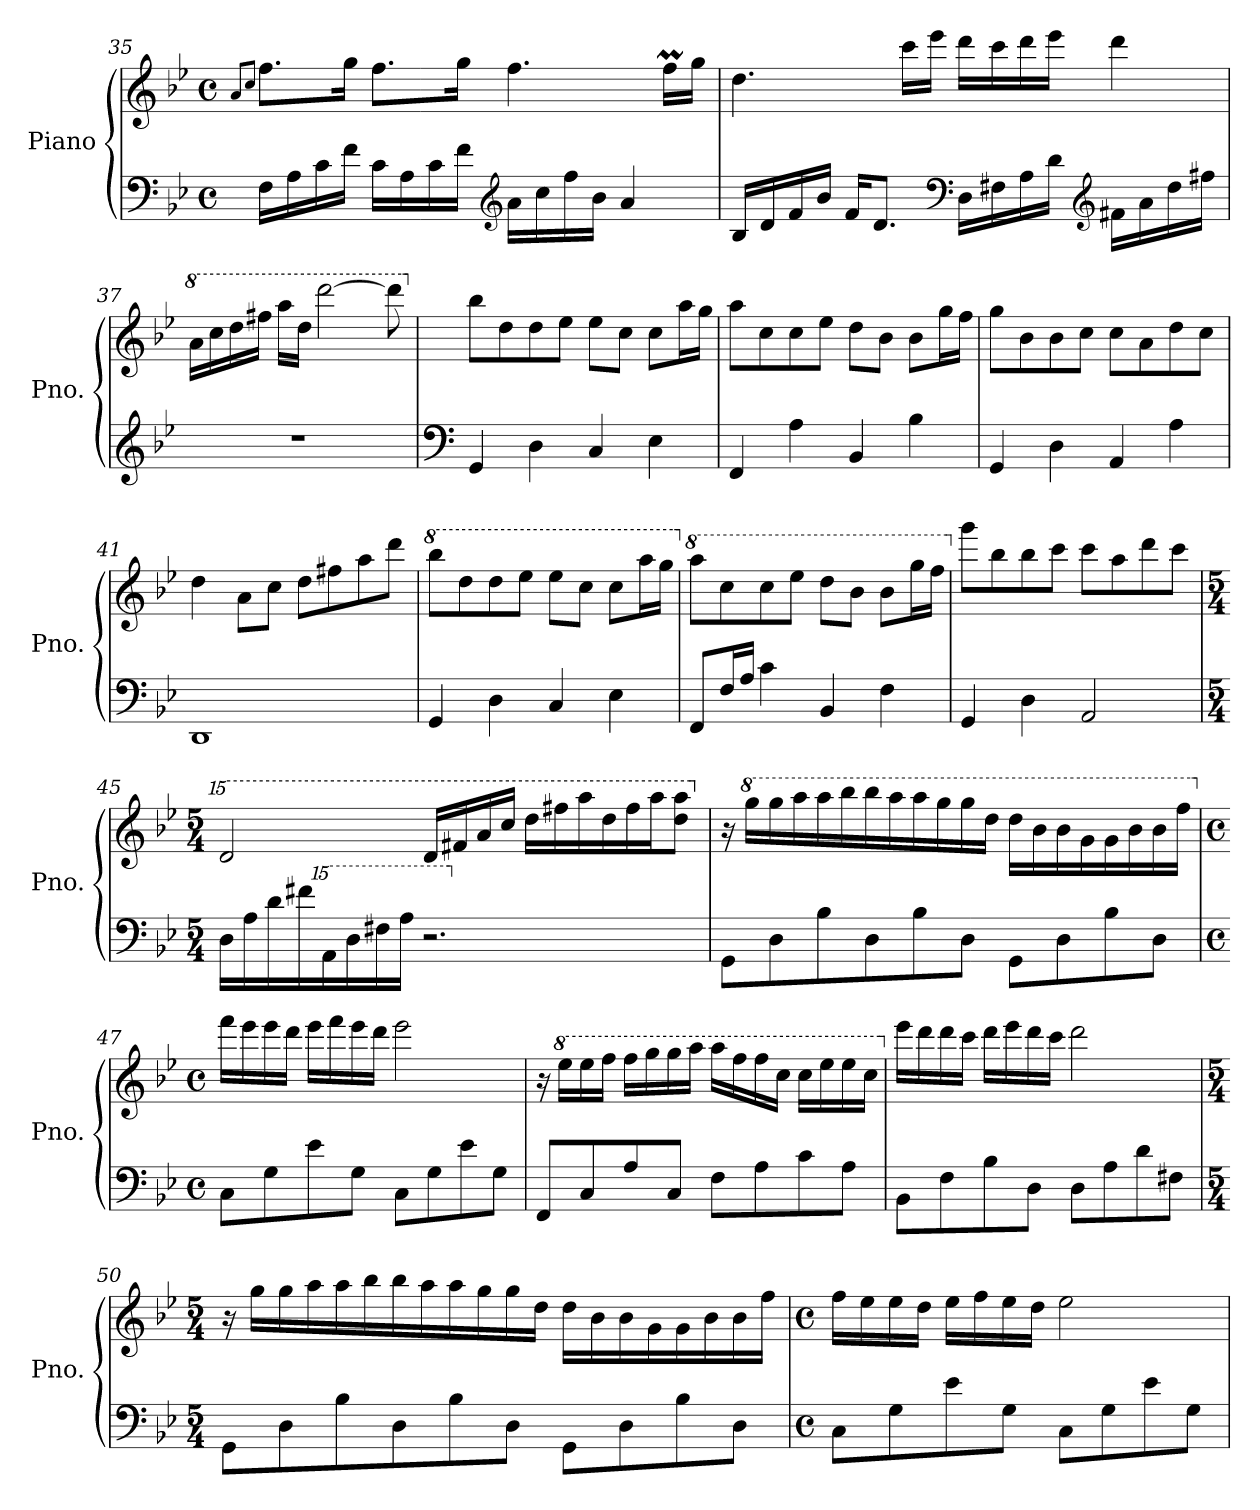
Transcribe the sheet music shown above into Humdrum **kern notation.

**kern	**kern
*part1	*part1
*staff2	*staff1
*I"Piano	*
*I'Pno.	*
!!LO:LB:g=z
*clefF4	*clefG2
*k[b-e-]	*k[b-e-]
*M4/4	*M4/4
*met(c)	*met(c)
=35	=35
.	8qa/L
.	8qcc/J
16F\LL	8.ff\L
16A\	.
16c\	.
16f\JJ	16gg\Jk
16c\LL	8.ff\L
16A\	.
16c\	.
16f\JJ	16gg\Jk
*clefG2	*
16a\LL	4.ff\
16cc\	.
16ff\	.
16b-\JJ	.
4a/	.
.	16ffM\LL
.	16gg\JJ
=36	=36
16B-/LL	4.dd\
16d/	.
16f/	.
16b-/JJ	.
16f/KL	.
8.d/J	.
.	16ccc\LL
.	16eee-\JJ
*clefF4	*
16D\LL	16ddd\LL
16F#X\	16ccc\
16A\	16ddd\
16d\JJ	16eee-\JJ
*clefG2	*
16f#X\LL	4ddd\
16a\	.
16dd\	.
16ff#X\JJ	.
!!LO:LB:g=z
=37	=37
*	*8va
1r	16aa\LL
.	16ccc\
.	16ddd\
.	16fff#X\JJ
.	16aaa\LL
.	16ddd\JJ
.	[2dddd\
.	8dddd\]
=38	=38
*clefF4	*
*	*X8va
4GG/	8bb-\L
.	8dd\
4D\	8dd\
.	8ee-\J
4C/	8ee-\L
.	8cc\J
4E-\	8cc\L
.	16aa\L
.	16gg\JJ
=39	=39
4FF/	8aa\L
.	8cc\
4A\	8cc\
.	8ee-\J
4BB-/	8dd\L
.	8b-\J
4B-\	8b-\L
.	16gg\L
.	16ff\JJ
=40	=40
4GG/	8gg\L
.	8b-\
4D\	8b-\
.	8cc\J
4AA/	8cc\L
.	8a\
4A\	8dd\
.	8cc\J
=41	=41
1DD	4dd\
.	8a\L
.	8cc\J
.	8dd\L
.	8ff#X\
.	8aa\
.	8ddd\J
!!LO:PB:g=z
=42	=42
*	*8va
4GG/	8bbb-\L
.	8ddd\
4D\	8ddd\
.	8eee-\J
4C/	8eee-\L
.	8ccc\J
4E-\	8ccc\L
.	16aaa\L
.	16ggg\JJ
=43	=43
*	*X8va
*	*8va
8FF/L	8aaa\L
16F/L	8ccc\
16A/JJ	.
4c\	8ccc\
.	8eee-\J
4BB-/	8ddd\L
.	8bb-\J
4F\	8bb-\L
.	16ggg\L
.	16fff\JJ
=44	=44
*	*X8va
4GG/	8ggg\L
.	8bb-\
4D\	8bb-\
.	8ccc\J
2AA/	8ccc\L
.	8aa\
.	8ddd\
.	8ccc\J
!!LO:LB:g=z
=45	=45
*M5/4	*M5/4
*	*15ma
16D\LL	2ddd/
16A\	.
16d\	.
16f#X\	.
*15ma	*
16a\	.
16dd\	.
16ff#X\	.
16aa\JJ	.
2.r	16ddd/LL
.	16fff#X/
.	16aaa/
.	16cccc/JJ
.	16dddd\LL
.	16ffff#X\
.	16aaaa\
.	16dddd\
.	16ffff#\
.	16aaaa\J
*	*MM10
.	8dddd\ 8aaaa\J
!!LO:LB:g=z
=46	=46
*X15ma	*
*	*X15ma
*	*MM75
8GG\L	16r
*	*8va
.	16ggg\LL
8D\	16ggg\
.	16aaa\
8B-\	16aaa\
.	16bbb-\
8D\	16bbb-\
.	16aaa\
8B-\	16aaa\
.	16ggg\
8D\J	16ggg\
.	16ddd\JJ
8GG\L	16ddd\LL
.	16bb-\
8D\	16bb-\
.	16gg\
8B-\	16gg\
.	16bb-\
8D\J	16bb-\
.	16fff\JJ
=47	=47
*M4/4	*M4/4
*met(c)	*met(c)
*	*X8va
8C\L	16fff\LL
.	16eee-\
8G\	16eee-\
.	16ddd\JJ
8e-\	16eee-\LL
.	16fff\
8G\J	16eee-\
.	16ddd\JJ
8C\L	2eee-\
8G\	.
8e-\	.
8G\J	.
!!LO:LB:g=z
=48	=48
8FF/L	16r
*	*8va
.	16eee-\LL
8C/	16eee-\
.	16fff\JJ
8A/	16fff\LL
.	16ggg\
8C/J	16ggg\
.	16aaa\JJ
8F\L	16aaa\LL
.	16fff\
8A\	16fff\
.	16ccc\JJ
8c\	16ccc\LL
.	16eee-\
8A\J	16eee-\
.	16ccc\JJ
=49	=49
*	*X8va
8BB-\L	16eee-\LL
.	16ddd\
8F\	16ddd\
.	16ccc\JJ
8B-\	16ddd\LL
.	16eee-\
8D\J	16ddd\
.	16ccc\JJ
8D\L	2ddd\
8A\	.
8d\	.
8F#X\J	.
!!LO:LB:g=z
=50	=50
*M5/4	*M5/4
8GG\L	16r
.	16gg\LL
8D\	16gg\
.	16aa\
8B-\	16aa\
.	16bb-\
8D\	16bb-\
.	16aa\
8B-\	16aa\
.	16gg\
8D\J	16gg\
.	16dd\JJ
8GG\L	16dd\LL
.	16b-\
8D\	16b-\
.	16g\
8B-\	16g\
.	16b-\
8D\J	16b-\
.	16ff\JJ
=51	=51
*M4/4	*M4/4
*met(c)	*met(c)
8C\L	16ff\LL
.	16ee-\
8G\	16ee-\
.	16dd\JJ
8e-\	16ee-\LL
.	16ff\
8G\J	16ee-\
.	16dd\JJ
8C\L	2ee-\
8G\	.
8e-\	.
8G\J	.
=	=
*-	*-
